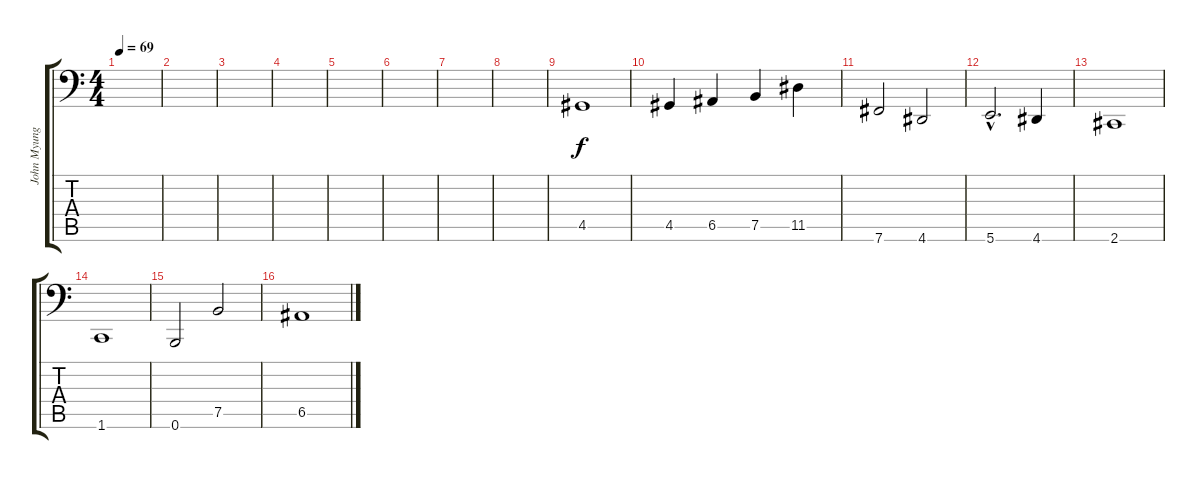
\track ("John Myung" "John Myung") {instrument electricbassfinger}
\staff {score tabs}
\tuning (C3 G2 D2 A1 E1 B0) {hide}
\ts (4 4)
\tempo 69
\clef f4
\ks c
|
|
|
|
|
|
|
|
4.5.1{volume 11 instrument fretlessbass} |
4.5.4 6.5.4 7.5.4 11.5.4 |
7.6.2 4.6.2 |
5.6{hac}.2{d} 4.6.4 |
2.6.1 |
1.6.1 |
0.6.2 7.5.2 |
6.5.1
